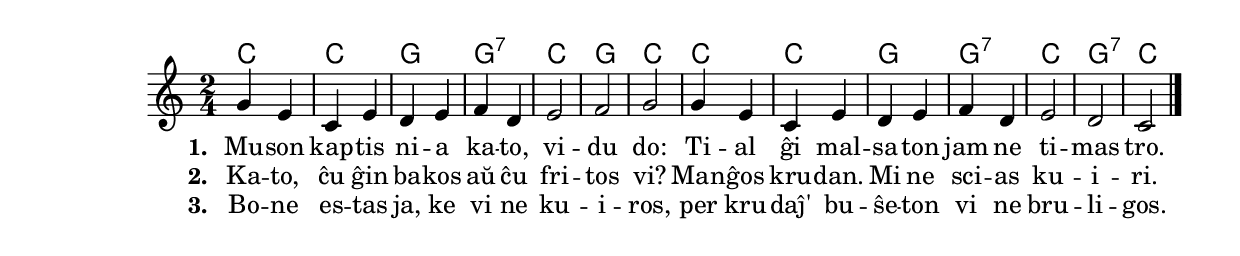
\tocItem \markup "Nia kato"

\score {
	\header {
	title = "Nia kato"
	subsubtitle = "El la soraba tradukis Edi"
	}
	
	\transpose c c' {
	<<\chords {
		  
        c2 c g g:7 c g c c c g g:7 c g:7 c          
                                                } % chords
	\relative {
		\time 2/4
		\key c \major
		%\partial 4
	%\autoBeamOff
	g4 e c e d e f d e2 f g g4 e c e d e f d e2 d c
\bar "|." 
	\autoBeamOn
	} % relative
	\addlyrics { \set stanza = #"1. "
Mu -- son kap -- tis ni -- a ka -- to, vi -- du do:
Ti -- al ĝi mal -- sa -- ton jam ne ti -- mas tro.
	} %addlyrics
	\addlyrics { \set stanza = #"2. "
Ka -- to, ĉu ĝin ba -- kos aŭ ĉu fri -- tos vi?
Man -- ĝos kru -- dan. Mi ne sci -- as ku -- i -- ri.

	} %addlyrics
	\addlyrics { \set stanza = #"3. "
Bo -- ne es -- tas ja, ke vi ne ku -- i -- ros,
per kru -- daĵ' bu -- ŝe -- ton vi ne bru -- li -- gos.	
	} %addlyrics

>>
	} % transpose
} % score
